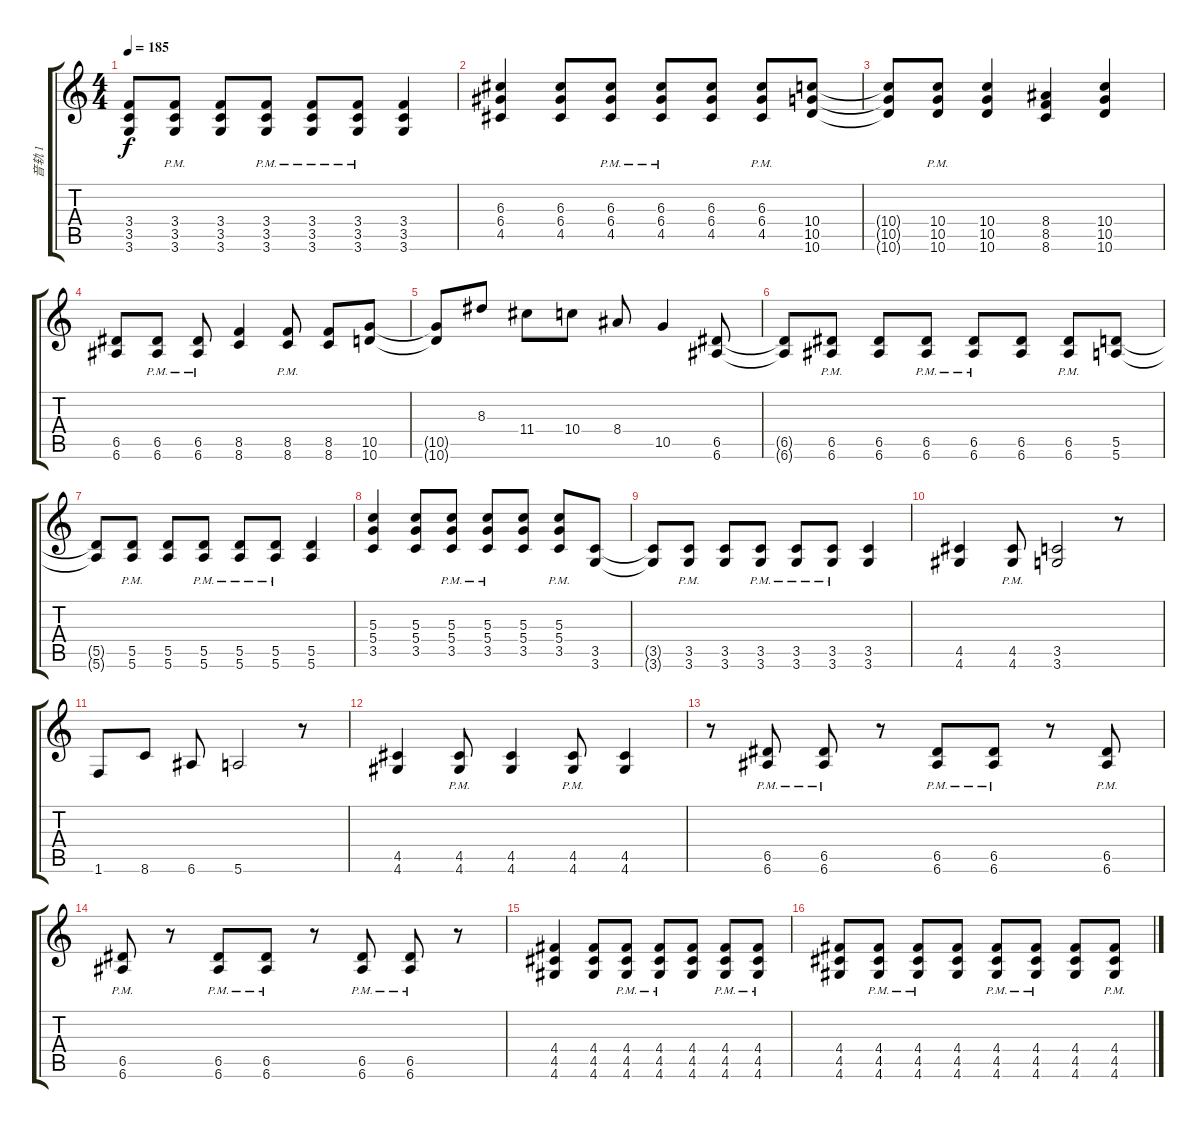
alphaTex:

\track ("音轨 1" "音轨 1") {instrument overdrivenguitar}
\staff {score tabs}
\tuning (E4 B3 G3 D3 A2 E2) {hide}
\ts (4 4)
\tempo 185
\clef g2
\ks c
(3.4{t} 3.5{t} 3.6{t}).8{dy f} (3.4 3.5 3.6{pm}).8 (3.4 3.5 3.6).8 (3.4 3.5 3.6{pm}).8 (3.4{pm} 3.5 3.6).8 (3.4 3.5 3.6{pm}).8 (3.4 3.5 3.6).4 |
(6.3 6.4 4.5).4 (6.3 6.4 4.5).8 (6.3{pm} 6.4 4.5).8 (6.3 6.4 4.5{pm}).8 (6.3 6.4 4.5).8 (6.3 6.4 4.5{pm}).8 (10.4 10.5 10.6).8 |
(10.4{t} 10.5{t} 10.6{t}).8 (10.4 10.5 10.6{pm}).8 (10.4 10.5 10.6).4 (8.4 8.5 8.6).4 (10.4 10.5 10.6).4 |
(6.5 6.6).8 (6.5{pm} 6.6).8 (6.5 6.6{pm}).8 (8.5 8.6).4 (8.5 8.6{pm}).8 (8.5 8.6).8 (10.5 10.6).8 |
(10.5{t} 10.6{t}).8 8.3.8 11.4.8 10.4.8 8.4.8 10.5.4 (6.5 6.6).8 |
(6.5{t} 6.6{t}).8 (6.5 6.6{pm}).8 (6.5 6.6).8 (6.5 6.6{pm}).8 (6.5{pm} 6.6).8 (6.5 6.6).8 (6.5{pm} 6.6).8 (5.5 5.6).8 |
(5.5{t} 5.6{t}).8 (5.5 5.6{pm}).8 (5.5 5.6).8 (5.5 5.6{pm}).8 (5.5{pm} 5.6).8 (5.5 5.6{pm}).8 (5.5 5.6).4 |
(5.3 5.4 3.5).4 (5.3 5.4 3.5).8 (5.3{pm} 5.4 3.5).8 (5.3{pm} 5.4 3.5).8 (5.3 5.4 3.5).8 (5.3 5.4 3.5{pm}).8 (3.5 3.6).8 |
(3.5{t} 3.6{t}).8 (3.5{pm} 3.6).8 (3.5 3.6).8 (3.5{pm} 3.6).8 (3.5 3.6{pm}).8 (3.5{pm} 3.6).8 (3.5 3.6).4 |
(4.5 4.6).4 (4.5{pm} 4.6).8 (3.5 3.6).2 r.8 |
1.6.8 8.6.8 6.6.8 5.6.2 r.8 |
(4.5 4.6).4 (4.5 4.6{pm}).8 (4.5 4.6).4 (4.5 4.6{pm}).8 (4.5 4.6).4 |
r.8 (6.5 6.6{pm}).8 (6.5 6.6{pm}).8 r.8 (6.5 6.6{pm}).8 (6.5 6.6{pm}).8 r.8 (6.5{pm} 6.6).8 |
(6.5 6.6{pm}).8 r.8 (6.5 6.6{pm}).8 (6.5 6.6{pm}).8 r.8 (6.5 6.6{pm}).8 (6.5 6.6{pm}).8 r.8 |
(4.4 4.5 4.6).4 (4.4 4.5 4.6).8 (4.4 4.5{pm} 4.6).8 (4.4 4.5{pm} 4.6).8 (4.4 4.5 4.6).8 (4.4{pm} 4.5 4.6).8 (4.4{pm} 4.5 4.6).8 |
(4.4 4.5 4.6).8 (4.4 4.5{pm} 4.6).8 (4.4 4.5 4.6{pm}).8 (4.4 4.5 4.6).8 (4.4 4.5{pm} 4.6).8 (4.4 4.5 4.6{pm}).8 (4.4 4.5 4.6).8 (4.4 4.5 4.6{pm}).8
